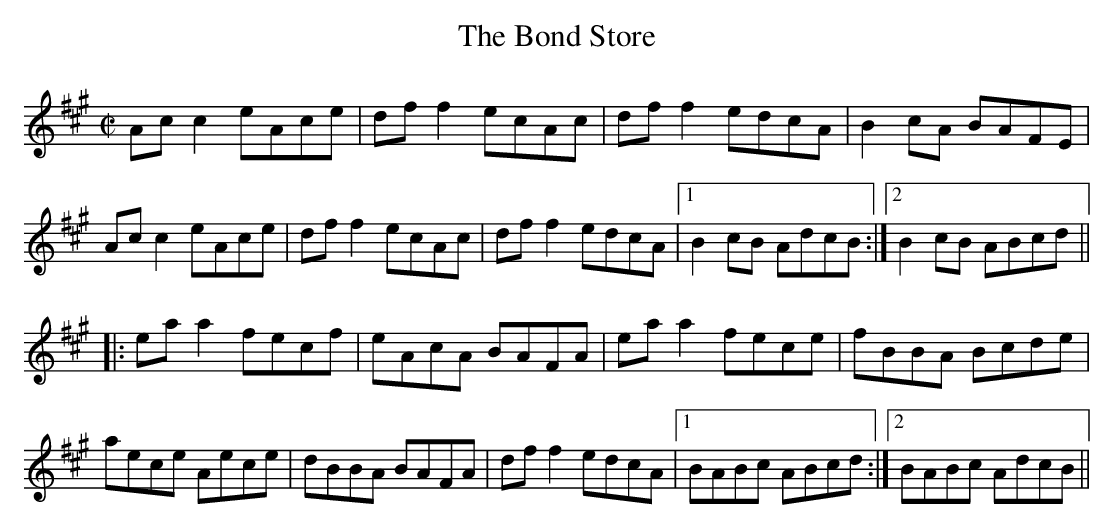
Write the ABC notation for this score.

X:1
T:Bond Store, The
M:C|
K:A
Acc2 eAce|dff2 ecAc|dff2 edcA|B2cA BAFE|
Acc2 eAce|dff2 ecAc|dff2 edcA|1 B2cB AdcB:|2 B2cB ABcd||
|:eaa2 fecf|eAcA BAFA|eaa2 fece|fBBA Bcde|
aece Aece|dBBA BAFA|dff2 edcA|1 BABc ABcd:|2 BABc AdcB||
